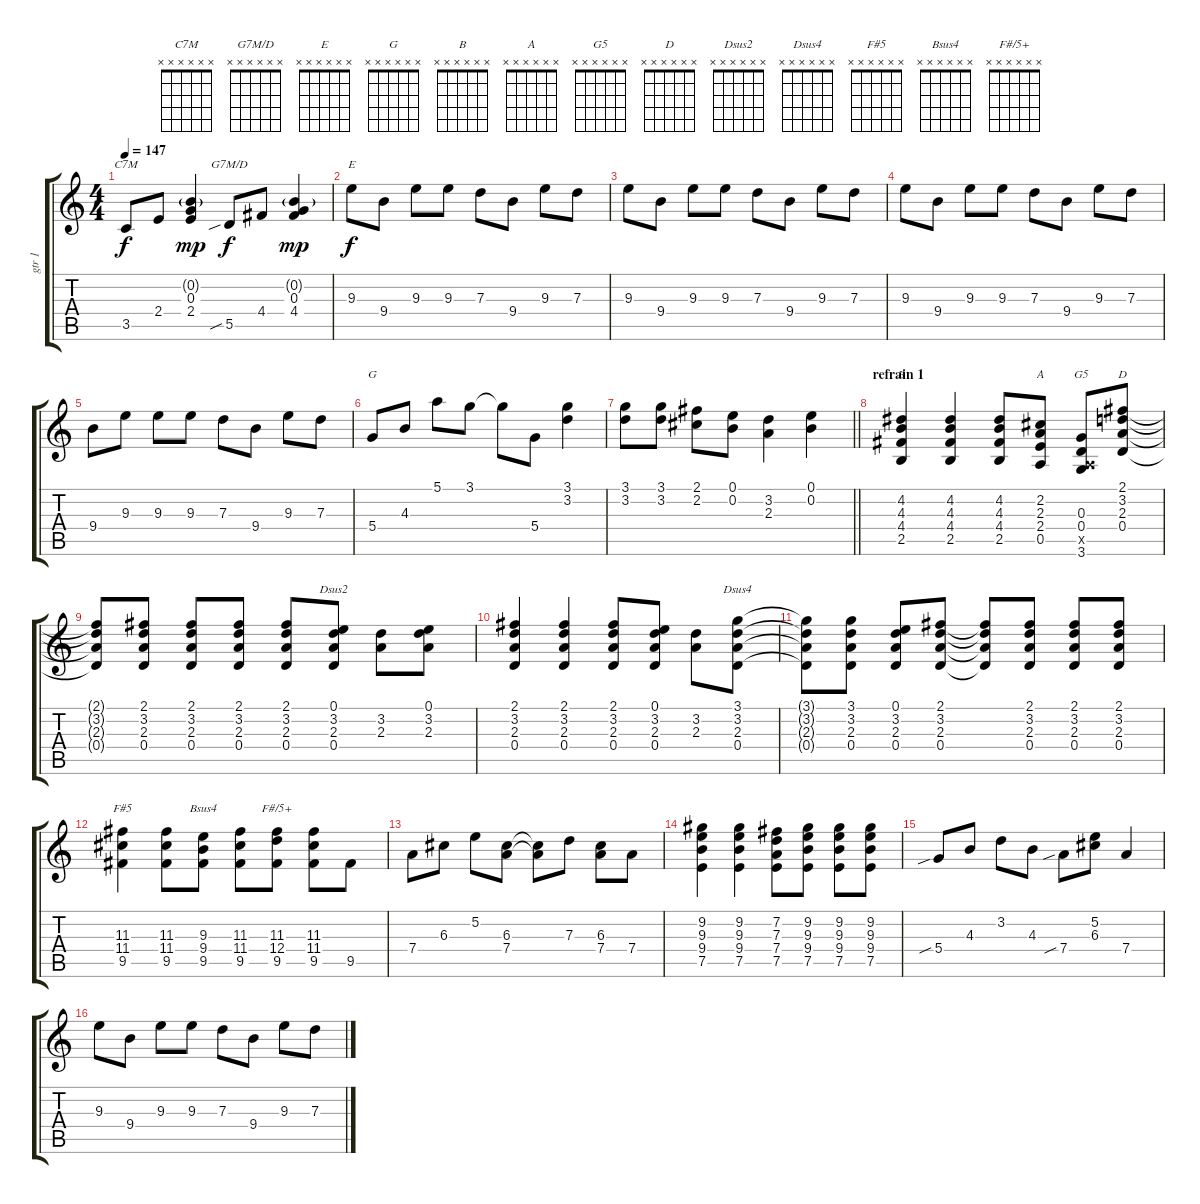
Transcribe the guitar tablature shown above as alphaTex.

\track ("gtr 1" "gtr 1") {instrument distortionguitar}
\staff {score tabs}
\tuning (E4 B3 G3 D3 A2 E2) {hide}
\chord ("C7M" x x x x x x)
\chord ("G7M/D" x x x x x x)
\chord ("E" x x x x x x)
\chord ("G" x x x x x x)
\chord ("B" x x x x x x)
\chord ("A" x x x x x x)
\chord ("G5" x x x x x x)
\chord ("D" x x x x x x)
\chord ("Dsus2" x x x x x x)
\chord ("Dsus4" x x x x x x)
\chord ("F#5" x x x x x x)
\chord ("Bsus4" x x x x x x)
\chord ("F#/5+" x x x x x x)
\ts (4 4)
\tempo 147
\clef g2
\ks c
3.5.8{ch "C7M" dy f} 2.4.8 (0.2{g} 0.3 2.4).4{dy mp} 5.5{sib}.8{ch "G7M/D" dy f} 4.4.8 (0.2{g} 0.3 4.4).4{dy mp} |
9.3.8{ch "E" dy f} 9.4.8 9.3.8 9.3.8 7.3.8 9.4.8 9.3.8 7.3.8 |
9.3.8 9.4.8 9.3.8 9.3.8 7.3.8 9.4.8 9.3.8 7.3.8 |
9.3.8 9.4.8 9.3.8 9.3.8 7.3.8 9.4.8 9.3.8 7.3.8 |
9.4.8 9.3.8 9.3.8 9.3.8 7.3.8 9.4.8 9.3.8 7.3.8 |
5.4.8{ch "G"} 4.3.8 5.1.8 3.1.8 3.1{t}.8 5.4.8 (3.1 3.2).4 |
\barLineRight lightlight
(3.1 3.2).8 (3.1 3.2).8 (2.1 2.2).8 (0.1 0.2).8 (3.2 2.3).4 (0.1 0.2).4 |
\section ("" "refrain 1")
(4.2 4.3 4.4 2.5).4{ch "B"} (4.2 4.3 4.4 2.5).4 (4.2 4.3 4.4 2.5).8 (2.2 2.3 2.4 0.5).8{ch "A"} (0.3 0.4 0.5{x} 3.6).8{ch "G5"} (2.1 3.2 2.3 0.4).8{ch "D"} |
(2.1{t} 3.2{t} 2.3{t} 0.4{t}).8 (2.1 3.2 2.3 0.4).8 (2.1 3.2 2.3 0.4).8 (2.1 3.2 2.3 0.4).8 (2.1 3.2 2.3 0.4).8 (0.1 3.2 2.3 0.4).8{ch "Dsus2"} (3.2 2.3).8 (0.1 3.2 2.3).8 |
(2.1 3.2 2.3 0.4).4 (2.1 3.2 2.3 0.4).4 (2.1 3.2 2.3 0.4).8 (0.1 3.2 2.3 0.4).8 (3.2 2.3).8 (3.1 3.2 2.3 0.4).8{ch "Dsus4"} |
(3.1{t} 3.2{t} 2.3{t} 0.4{t}).8 (3.1 3.2 2.3 0.4).8 (0.1 3.2 2.3 0.4).8 (2.1 3.2 2.3 0.4).8 (2.1{t} 3.2{t} 2.3{t} 0.4{t}).8 (2.1 3.2 2.3 0.4).8 (2.1 3.2 2.3 0.4).8 (2.1 3.2 2.3 0.4).8 |
(11.3 11.4 9.5).4{ch "F#5"} (11.3 11.4 9.5).8 (9.3 9.4 9.5).8{ch "Bsus4"} (11.3 11.4 9.5).8 (11.3 12.4 9.5).8{ch "F#/5+"} (11.3 11.4 9.5).8 9.5.8 |
7.4.8 6.3.8 5.2.8 (6.3 7.4).8 (6.3{t} 7.4{t}).8 7.3.8 (6.3 7.4).8 7.4.8 |
(9.2 9.3 9.4 7.5).4 (9.2 9.3 9.4 7.5).4 (7.2 7.3 7.4 7.5).8 (9.2 9.3 9.4 7.5).8 (9.2 9.3 9.4 7.5).8 (9.2 9.3 9.4 7.5).8 |
5.4{sib}.8 4.3.8 3.2.8 4.3.8 7.4{sib}.8 (5.2 6.3).8 7.4.4 |
9.3.8 9.4.8 9.3.8 9.3.8 7.3.8 9.4.8 9.3.8 7.3.8
